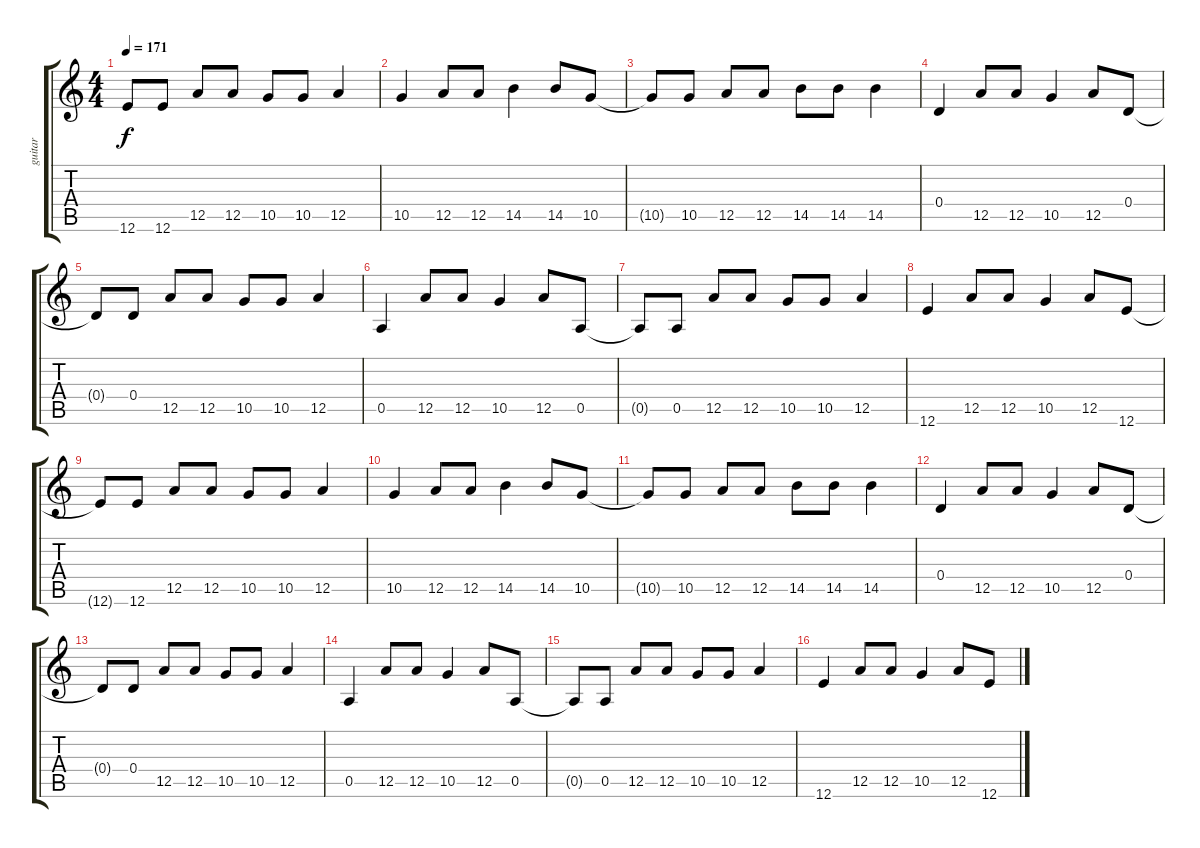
\track ("guitar " "guitar ") {instrument electricguitarjazz}
\staff {score tabs}
\tuning (E4 B3 G3 D3 A2 E2) {hide}
\ts (4 4)
\tempo 171
\clef g2
\ks c
12.6{t}.8{dy f} 12.6.8 12.5.8 12.5.8 10.5.8 10.5.8 12.5.4 |
10.5.4 12.5.8 12.5.8 14.5.4 14.5.8 10.5.8 |
10.5{t}.8 10.5.8 12.5.8 12.5.8 14.5.8 14.5.8 14.5.4 |
0.4.4 12.5.8 12.5.8 10.5.4 12.5.8 0.4.8 |
0.4{t}.8 0.4.8 12.5.8 12.5.8 10.5.8 10.5.8 12.5.4 |
0.5.4 12.5.8 12.5.8 10.5.4 12.5.8 0.5.8 |
0.5{t}.8 0.5.8 12.5.8 12.5.8 10.5.8 10.5.8 12.5.4 |
12.6.4 12.5.8 12.5.8 10.5.4 12.5.8 12.6.8 |
12.6{t}.8 12.6.8 12.5.8 12.5.8 10.5.8 10.5.8 12.5.4 |
10.5.4 12.5.8 12.5.8 14.5.4 14.5.8 10.5.8 |
10.5{t}.8 10.5.8 12.5.8 12.5.8 14.5.8 14.5.8 14.5.4 |
0.4.4 12.5.8 12.5.8 10.5.4 12.5.8 0.4.8 |
0.4{t}.8 0.4.8 12.5.8 12.5.8 10.5.8 10.5.8 12.5.4 |
0.5.4 12.5.8 12.5.8 10.5.4 12.5.8 0.5.8 |
0.5{t}.8 0.5.8 12.5.8 12.5.8 10.5.8 10.5.8 12.5.4 |
12.6.4 12.5.8 12.5.8 10.5.4 12.5.8 12.6.8
